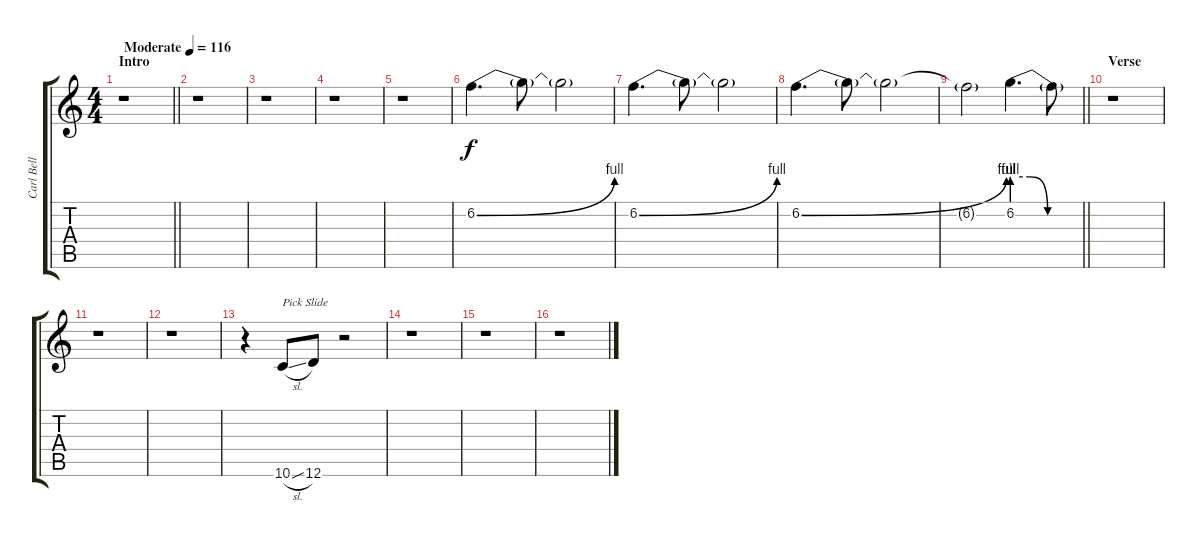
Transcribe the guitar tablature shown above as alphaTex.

\track ("Carl Bell (Lead Guitar)" "Carl Bell ") {instrument distortionguitar}
\staff {score tabs}
\tuning (E4 B3 G3 D3 A2 D2) {hide}
\ts (4 4)
\section ("" "Intro")
\tempo (116 "Moderate")
\clef g2
\barLineRight lightlight
\ks c
r.1{dy f instrument distortionguitar} |
r.1 |
r.1 |
r.1 |
r.1 |
6.2{be (bend 0 0 60 4)}.4{d} 6.2{t}.8 6.2{t}.2 |
6.2{be (bend 0 0 60 4)}.4{d} 6.2{t}.8 6.2{t}.2 |
6.2{be (bend 0 0 60 4)}.4{d} 6.2{t}.8 6.2{t}.2 |
\barLineRight lightlight
6.2{t}.2 6.2{be (custom 0 4 15 4 30 0 60 0)}.4{d} 6.2{t}.8 |
\section ("" "Verse")
r.1 |
r.1 |
r.1 |
r.4 10.6{sl}.8{txt "Pick Slide" instrument guitarfretnoise} 12.6.8 r.2 |
r.1 |
r.1 |
r.1
